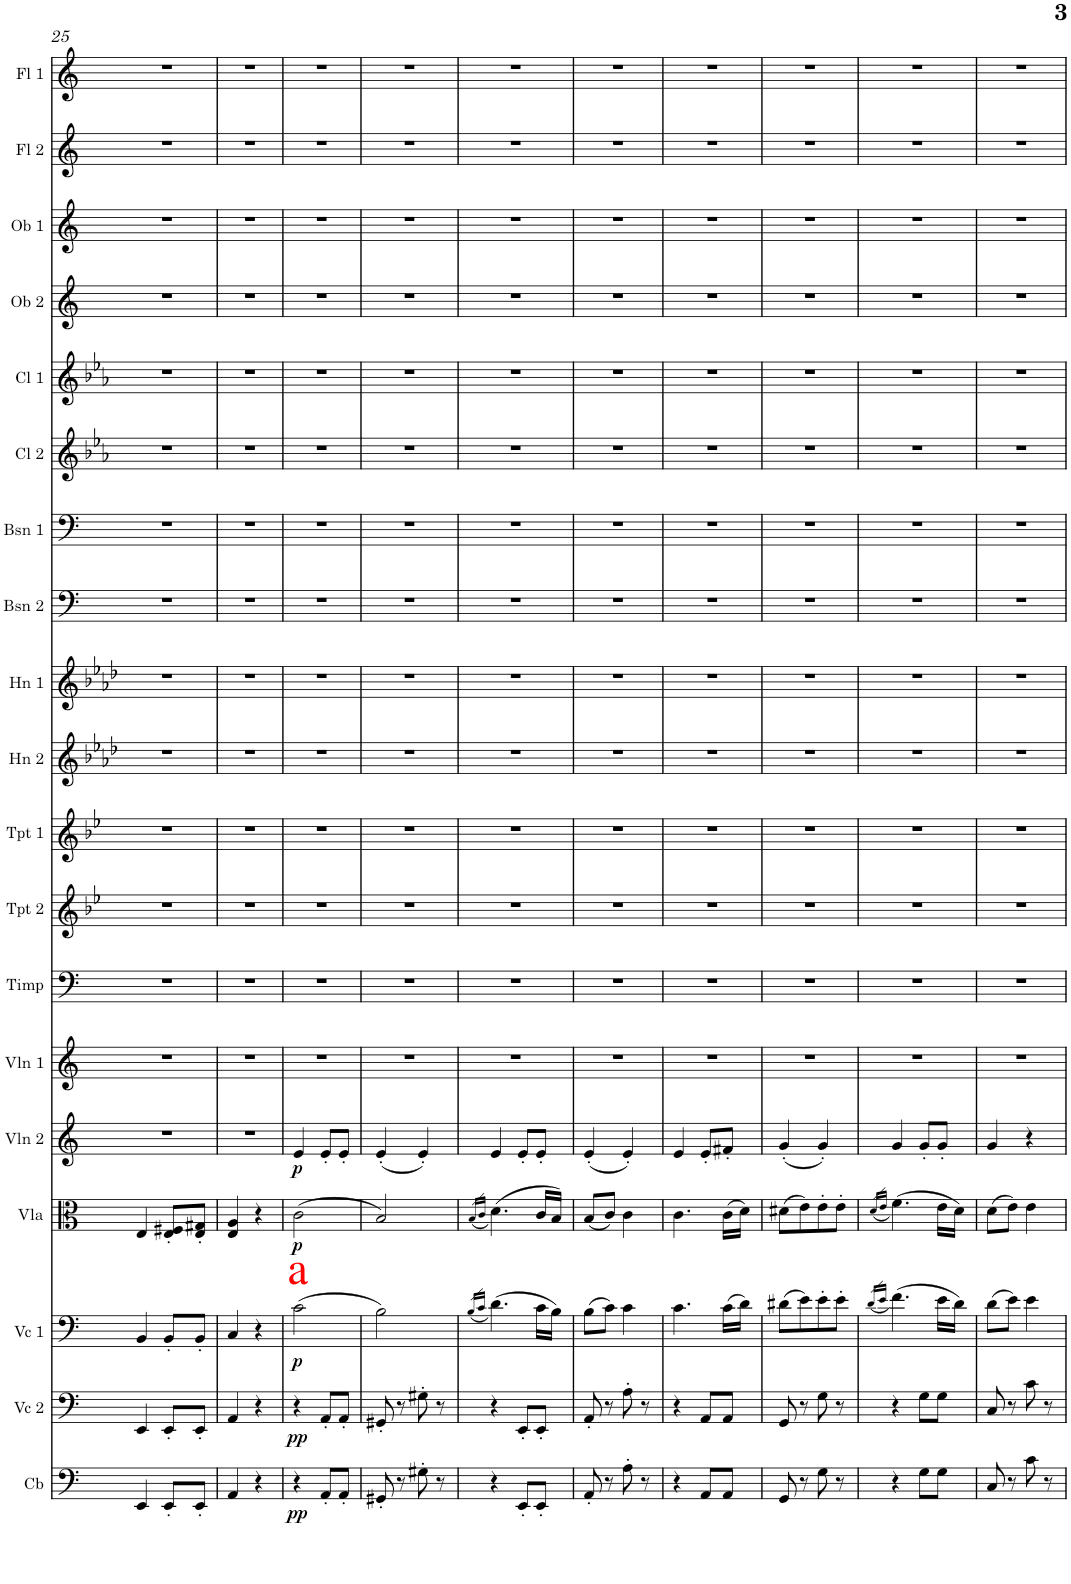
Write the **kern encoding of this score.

**kern	**dynam	**kern	**dynam	**kern	**dynam	**kern	**text	**dynam	**kern	**dynam	**kern	**kern	**kern	**kern	**kern	**kern	**kern	**kern	**kern	**kern	**kern	**kern	**kern	**kern
*part19	*part19	*part18	*part18	*part17	*part17	*part16	*part16	*part16	*part15	*part15	*part14	*part13	*part12	*part11	*part10	*part9	*part8	*part7	*part6	*part5	*part4	*part3	*part2	*part1
*staff19	*staff19	*staff18	*staff18	*staff17	*staff17	*staff16	*staff16	*staff16	*staff15	*staff15	*staff14	*staff13	*staff12	*staff11	*staff10	*staff9	*staff8	*staff7	*staff6	*staff5	*staff4	*staff3	*staff2	*staff1
*I"Contrabass	*	*I"Violoncello 2	*	*I"Violoncello 1	*	*I"Viola	*	*	*I"Violin 2	*	*I"Violin 1	*I"Timpani	*I"D Trumpet 2	*I"D Trumpet 1	*I"E Horn 2	*I"E Horn 1	*I"Bassoon 2	*I"Bassoon 1	*I"A Clarinet 2	*I"A Clarinet 1	*I"Oboe 2	*I"Oboe 1	*I"Flute 2	*I"Flute 1
*I'Cb	*	*I'Vc 2	*	*I'Vc 1	*	*I'Vla	*	*	*I'Vln 2	*	*I'Vln 1	*I'Timp	*I'Tpt 2	*I'Tpt 1	*I'Hn 2	*I'Hn 1	*I'Bsn 2	*I'Bsn 1	*I'Cl 2	*I'Cl 1	*I'Ob 2	*I'Ob 1	*I'Fl 2	*I'Fl 1
!!LO:PB:g=z
*clefF4	*	*clefF4	*	*clefF4	*	*clefC3	*	*	*clefG2	*	*clefG2	*clefF4	*clefG2	*clefG2	*clefG2	*clefG2	*clefF4	*clefF4	*clefG2	*clefG2	*clefG2	*clefG2	*clefG2	*clefG2
*Trd7c12	*	*	*	*	*	*	*	*	*	*	*	*	*Trd-1c-2	*Trd-1c-2	*Trd5c8	*Trd5c8	*	*	*Trd2c3	*Trd2c3	*	*	*	*
*k[]	*	*k[]	*	*k[]	*	*k[]	*	*	*k[]	*	*k[]	*k[]	*k[b-e-]	*k[b-e-]	*k[b-e-a-d-]	*k[b-e-a-d-]	*k[]	*k[]	*k[b-e-a-]	*k[b-e-a-]	*k[]	*k[]	*k[]	*k[]
*M2/4	*	*M2/4	*	*M2/4	*	*M2/4	*	*	*M2/4	*	*M2/4	*M2/4	*M2/4	*M2/4	*M2/4	*M2/4	*M2/4	*M2/4	*M2/4	*M2/4	*M2/4	*M2/4	*M2/4	*M2/4
=25	=25	=25	=25	=25	=25	=25	=25	=25	=25	=25	=25	=25	=25	=25	=25	=25	=25	=25	=25	=25	=25	=25	=25	=25
4EE/	.	4EE/	.	4BB/	.	4E/	.	.	2r	.	2r	2r	2r	2r	2r	2r	2r	2r	2r	2r	2r	2r	2r	2r
8EE'/L	.	8EE'/L	.	8BB'/L	.	8E/' 8F#X/'L	.	.	.	.	.	.	.	.	.	.	.	.	.	.	.	.	.	.
8EE'/J	.	8EE'/J	.	8BB'/J	.	8E/' 8G#X/'J	.	.	.	.	.	.	.	.	.	.	.	.	.	.	.	.	.	.
=26	=26	=26	=26	=26	=26	=26	=26	=26	=26	=26	=26	=26	=26	=26	=26	=26	=26	=26	=26	=26	=26	=26	=26	=26
4AA/	.	4AA/	.	4C/	.	4E/ 4A/	.	.	2r	.	2r	2r	2r	2r	2r	2r	2r	2r	2r	2r	2r	2r	2r	2r
4r	.	4r	.	4r	.	4r	.	.	.	.	.	.	.	.	.	.	.	.	.	.	.	.	.	.
=27	=27	=27	=27	=27	=27	=27	=27	=27	=27	=27	=27	=27	=27	=27	=27	=27	=27	=27	=27	=27	=27	=27	=27	=27
!	!LO:DY:b	!	!LO:DY:b	!	!LO:DY:b	!	!LO:LY:b:color=#FF0000	!LO:DY:b	!	!LO:DY:b	!	!	!	!	!	!	!	!	!	!	!	!	!	!
4r	pp	4r	pp	(2c\	p	(2c\	a	p	4e/	p	2r	2r	2r	2r	2r	2r	2r	2r	2r	2r	2r	2r	2r	2r
8AA'/L	.	8AA'/L	.	.	.	.	.	.	8e'/L	.	.	.	.	.	.	.	.	.	.	.	.	.	.	.
8AA'/J	.	8AA'/J	.	.	.	.	.	.	8e'/J	.	.	.	.	.	.	.	.	.	.	.	.	.	.	.
=28	=28	=28	=28	=28	=28	=28	=28	=28	=28	=28	=28	=28	=28	=28	=28	=28	=28	=28	=28	=28	=28	=28	=28	=28
8GG#X'/	.	8GG#X'/	.	2B\)	.	2B/)	.	.	(4e'/	.	2r	2r	2r	2r	2r	2r	2r	2r	2r	2r	2r	2r	2r	2r
8r	.	8r	.	.	.	.	.	.	.	.	.	.	.	.	.	.	.	.	.	.	.	.	.	.
8G#X'\	.	8G#X'\	.	.	.	.	.	.	4e'/)	.	.	.	.	.	.	.	.	.	.	.	.	.	.	.
8r	.	8r	.	.	.	.	.	.	.	.	.	.	.	.	.	.	.	.	.	.	.	.	.	.
=29	=29	=29	=29	=29	=29	=29	=29	=29	=29	=29	=29	=29	=29	=29	=29	=29	=29	=29	=29	=29	=29	=29	=29	=29
.	.	.	.	(16qB/LL	.	(16qB/LL	.	.	.	.	.	.	.	.	.	.	.	.	.	.	.	.	.	.
.	.	.	.	16qc/JJ	.	16qc/JJ	.	.	.	.	.	.	.	.	.	.	.	.	.	.	.	.	.	.
4r	.	4r	.	(4.d\)	.	(4.d\)	.	.	4e/	.	2r	2r	2r	2r	2r	2r	2r	2r	2r	2r	2r	2r	2r	2r
8EE'/L	.	8EE'/L	.	.	.	.	.	.	8e'/L	.	.	.	.	.	.	.	.	.	.	.	.	.	.	.
8EE'/J	.	8EE'/J	.	16c\LL	.	16c/LL	.	.	8e'/J	.	.	.	.	.	.	.	.	.	.	.	.	.	.	.
.	.	.	.	16B\JJ)	.	16B/JJ)	.	.	.	.	.	.	.	.	.	.	.	.	.	.	.	.	.	.
=30	=30	=30	=30	=30	=30	=30	=30	=30	=30	=30	=30	=30	=30	=30	=30	=30	=30	=30	=30	=30	=30	=30	=30	=30
8AA'/	.	8AA'/	.	(8B\L	.	(8B/L	.	.	(4e'/	.	2r	2r	2r	2r	2r	2r	2r	2r	2r	2r	2r	2r	2r	2r
8r	.	8r	.	8c\J)	.	8c/J)	.	.	.	.	.	.	.	.	.	.	.	.	.	.	.	.	.	.
8A'\	.	8A'\	.	4c\	.	4c\	.	.	4e'/)	.	.	.	.	.	.	.	.	.	.	.	.	.	.	.
8r	.	8r	.	.	.	.	.	.	.	.	.	.	.	.	.	.	.	.	.	.	.	.	.	.
=31	=31	=31	=31	=31	=31	=31	=31	=31	=31	=31	=31	=31	=31	=31	=31	=31	=31	=31	=31	=31	=31	=31	=31	=31
4r	.	4r	.	4.c\	.	4.c\	.	.	4e/	.	2r	2r	2r	2r	2r	2r	2r	2r	2r	2r	2r	2r	2r	2r
8AA/L	.	8AA/L	.	.	.	.	.	.	8e'/L	.	.	.	.	.	.	.	.	.	.	.	.	.	.	.
8AA/J	.	8AA/J	.	(16c\LL	.	(16c\LL	.	.	8f#X'/J	.	.	.	.	.	.	.	.	.	.	.	.	.	.	.
.	.	.	.	16d\JJ)	.	16d\JJ)	.	.	.	.	.	.	.	.	.	.	.	.	.	.	.	.	.	.
=32	=32	=32	=32	=32	=32	=32	=32	=32	=32	=32	=32	=32	=32	=32	=32	=32	=32	=32	=32	=32	=32	=32	=32	=32
8GG/	.	8GG/	.	(8d#X\L	.	(8d#X\L	.	.	(4g'/	.	2r	2r	2r	2r	2r	2r	2r	2r	2r	2r	2r	2r	2r	2r
8r	.	8r	.	8e\)	.	8e\)	.	.	.	.	.	.	.	.	.	.	.	.	.	.	.	.	.	.
8G\	.	8G\	.	8e'\	.	8e'\	.	.	4g'/)	.	.	.	.	.	.	.	.	.	.	.	.	.	.	.
8r	.	8r	.	8e'\J	.	8e'\J	.	.	.	.	.	.	.	.	.	.	.	.	.	.	.	.	.	.
=33	=33	=33	=33	=33	=33	=33	=33	=33	=33	=33	=33	=33	=33	=33	=33	=33	=33	=33	=33	=33	=33	=33	=33	=33
.	.	.	.	(16qd/LL	.	(16qd/LL	.	.	.	.	.	.	.	.	.	.	.	.	.	.	.	.	.	.
.	.	.	.	16qe/JJ	.	16qe/JJ	.	.	.	.	.	.	.	.	.	.	.	.	.	.	.	.	.	.
4r	.	4r	.	(4.f\)	.	(4.f\)	.	.	4g/	.	2r	2r	2r	2r	2r	2r	2r	2r	2r	2r	2r	2r	2r	2r
8G\L	.	8G\L	.	.	.	.	.	.	8g'/L	.	.	.	.	.	.	.	.	.	.	.	.	.	.	.
8G\J	.	8G\J	.	16e\LL	.	16e\LL	.	.	8g'/J	.	.	.	.	.	.	.	.	.	.	.	.	.	.	.
.	.	.	.	16d\JJ)	.	16d\JJ)	.	.	.	.	.	.	.	.	.	.	.	.	.	.	.	.	.	.
=34	=34	=34	=34	=34	=34	=34	=34	=34	=34	=34	=34	=34	=34	=34	=34	=34	=34	=34	=34	=34	=34	=34	=34	=34
8C/	.	8C/	.	(8d\L	.	(8d\L	.	.	4g/	.	2r	2r	2r	2r	2r	2r	2r	2r	2r	2r	2r	2r	2r	2r
8r	.	8r	.	8e\J)	.	8e\J)	.	.	.	.	.	.	.	.	.	.	.	.	.	.	.	.	.	.
8c\	.	8c\	.	4e\	.	4e\	.	.	4r	.	.	.	.	.	.	.	.	.	.	.	.	.	.	.
8r	.	8r	.	.	.	.	.	.	.	.	.	.	.	.	.	.	.	.	.	.	.	.	.	.
=	=	=	=	=	=	=	=	=	=	=	=	=	=	=	=	=	=	=	=	=	=	=	=	=
*-	*-	*-	*-	*-	*-	*-	*-	*-	*-	*-	*-	*-	*-	*-	*-	*-	*-	*-	*-	*-	*-	*-	*-	*-
